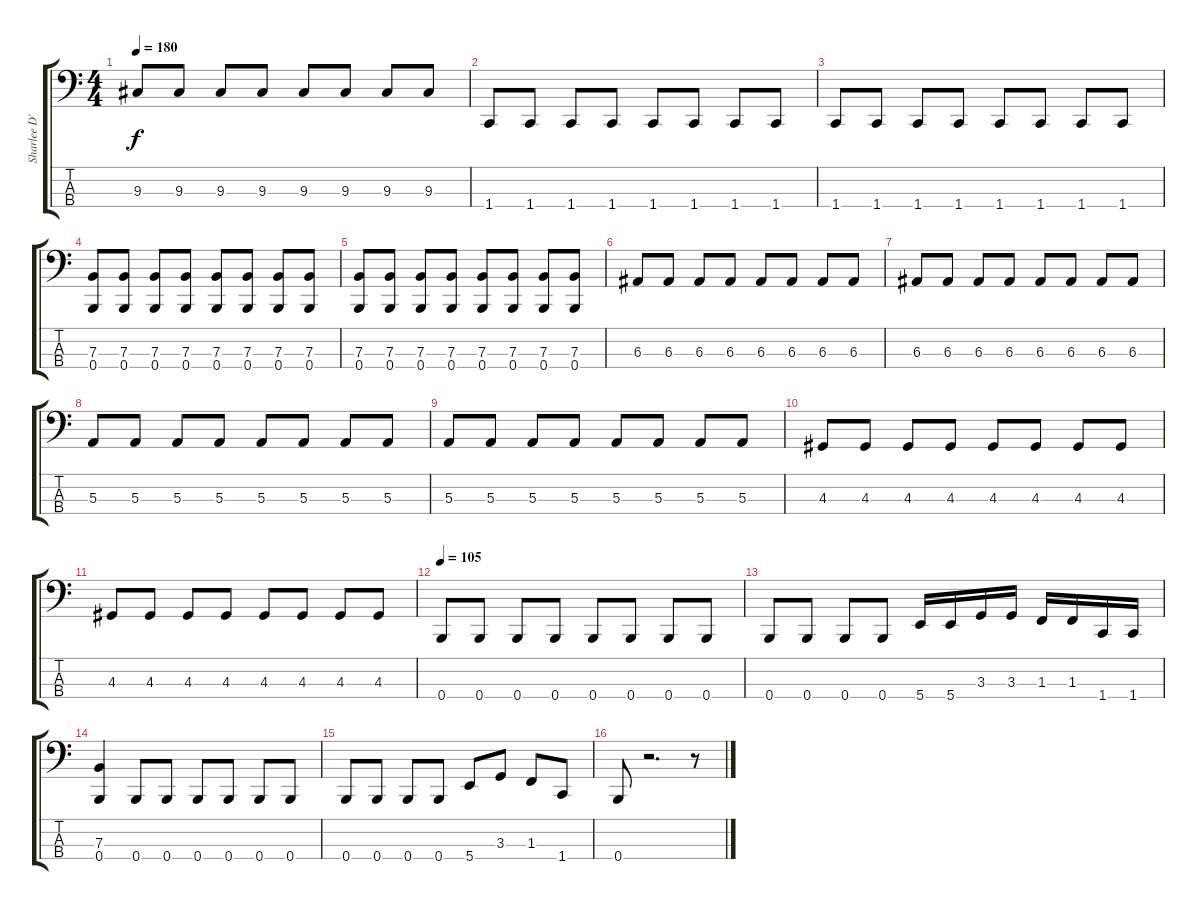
\track ("Sharlee D'Angelo" "Sharlee D'") {instrument electricbasspick}
\staff {score tabs}
\tuning (D2 A1 E1 B0) {hide}
\ts (4 4)
\tempo 180
\clef f4
\ks c
9.3.8{dy f} 9.3.8 9.3.8 9.3.8 9.3.8 9.3.8 9.3.8 9.3.8 |
1.4.8 1.4.8 1.4.8 1.4.8 1.4.8 1.4.8 1.4.8 1.4.8 |
1.4.8 1.4.8 1.4.8 1.4.8 1.4.8 1.4.8 1.4.8 1.4.8 |
(7.3 0.4).8 (7.3 0.4).8 (7.3 0.4).8 (7.3 0.4).8 (7.3 0.4).8 (7.3 0.4).8 (7.3 0.4).8 (7.3 0.4).8 |
(7.3 0.4).8 (7.3 0.4).8 (7.3 0.4).8 (7.3 0.4).8 (7.3 0.4).8 (7.3 0.4).8 (7.3 0.4).8 (7.3 0.4).8 |
6.3.8 6.3.8 6.3.8 6.3.8 6.3.8 6.3.8 6.3.8 6.3.8 |
6.3.8 6.3.8 6.3.8 6.3.8 6.3.8 6.3.8 6.3.8 6.3.8 |
5.3.8 5.3.8 5.3.8 5.3.8 5.3.8 5.3.8 5.3.8 5.3.8 |
5.3.8 5.3.8 5.3.8 5.3.8 5.3.8 5.3.8 5.3.8 5.3.8 |
4.3.8 4.3.8 4.3.8 4.3.8 4.3.8 4.3.8 4.3.8 4.3.8 |
4.3.8 4.3.8 4.3.8 4.3.8 4.3.8 4.3.8 4.3.8 4.3.8 |
\tempo 105
0.4.8 0.4.8 0.4.8 0.4.8 0.4.8 0.4.8 0.4.8 0.4.8 |
0.4.8 0.4.8 0.4.8 0.4.8 5.4.16 5.4.16 3.3.16 3.3.16 1.3.16 1.3.16 1.4.16 1.4.16 |
(7.3 0.4).4 0.4.8 0.4.8 0.4.8 0.4.8 0.4.8 0.4.8 |
0.4.8 0.4.8 0.4.8 0.4.8 5.4.8 3.3.8 1.3.8 1.4.8 |
0.4.8 r.2{d} r.8
